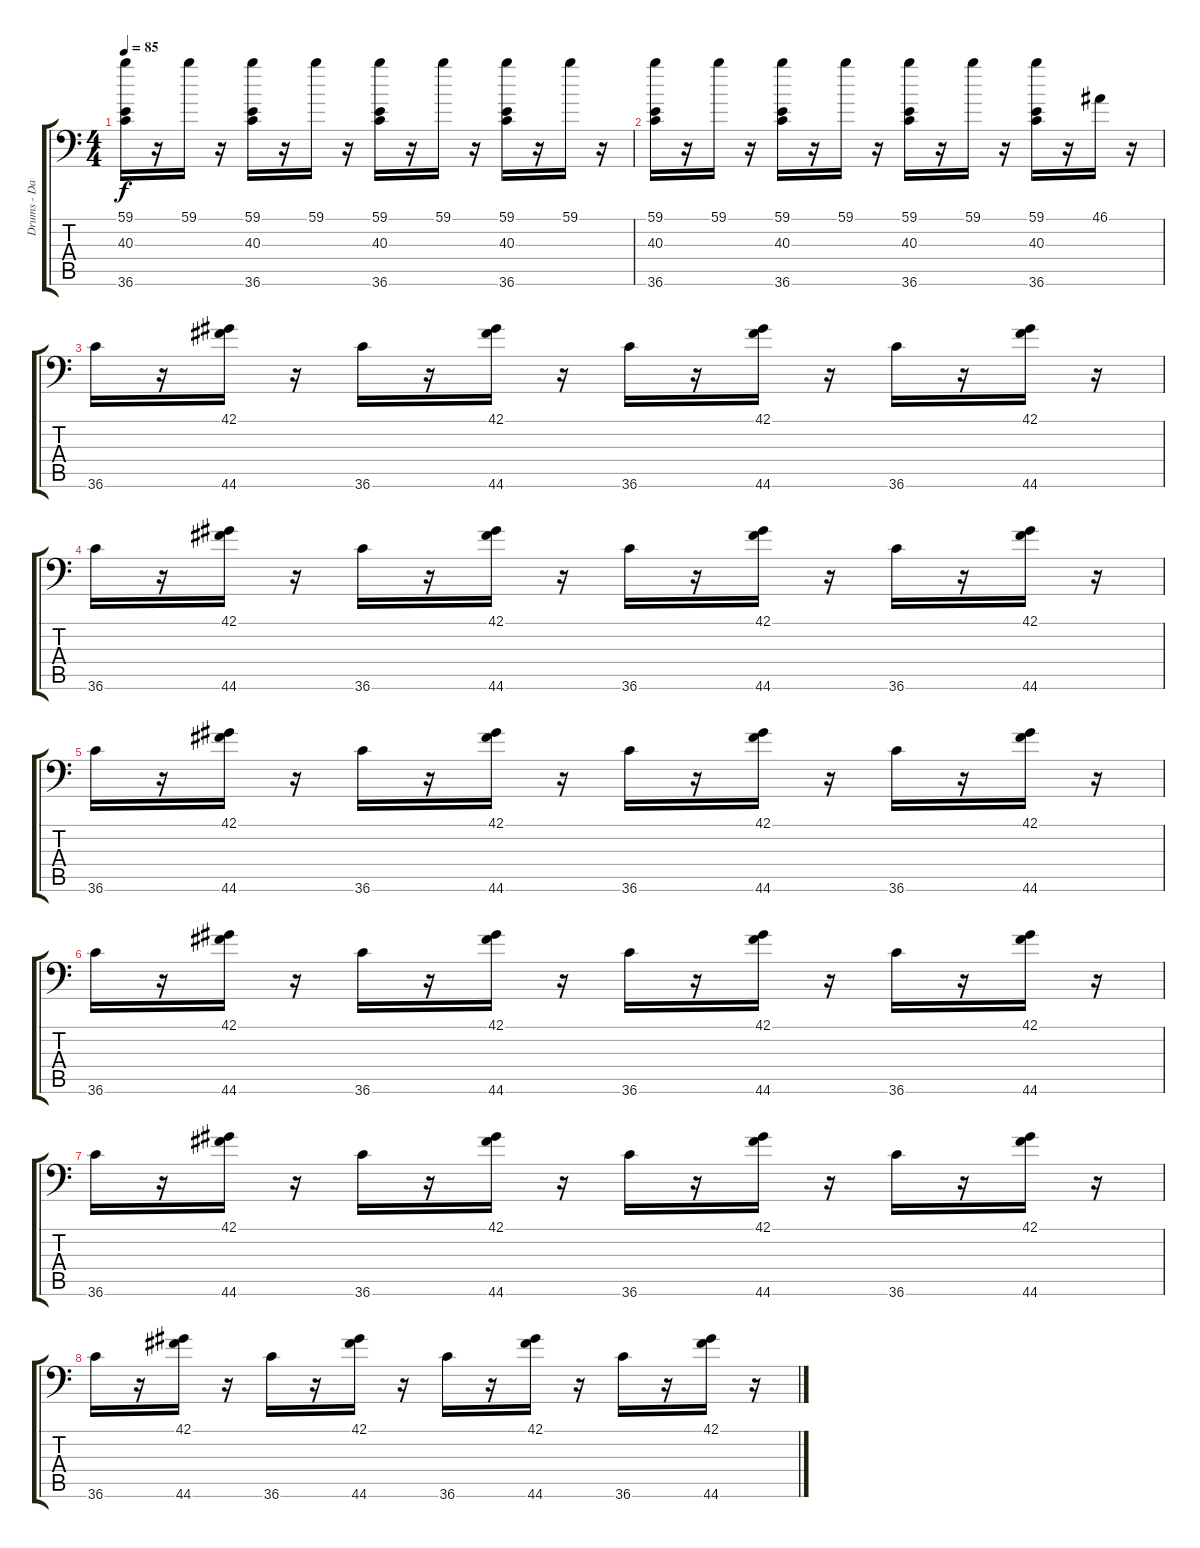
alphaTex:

\track ("Drums - Dan Flint" "Drums - Da") {instrument acousticgrandpiano}
\staff {score tabs}
\tuning (C-1 C-1 C-1 C-1 C-1 C-1) {hide}
\ts (4 4)
\tempo 85
\clef f4
\ks c
(59.1 40.3 36.6).16{dy f} r.16 59.1.16 r.16 (59.1 40.3 36.6).16 r.16 59.1.16 r.16 (59.1 40.3 36.6).16 r.16 59.1.16 r.16 (59.1 40.3 36.6).16 r.16 59.1.16 r.16 |
(59.1 40.3 36.6).16 r.16 59.1.16 r.16 (59.1 40.3 36.6).16 r.16 59.1.16 r.16 (59.1 40.3 36.6).16 r.16 59.1.16 r.16 (59.1 40.3 36.6).16 r.16 46.1.16 r.16 |
36.6.16 r.16 (42.1 44.6).16 r.16 36.6.16 r.16 (42.1 44.6).16 r.16 36.6.16 r.16 (42.1 44.6).16 r.16 36.6.16 r.16 (42.1 44.6).16 r.16 |
36.6.16 r.16 (42.1 44.6).16 r.16 36.6.16 r.16 (42.1 44.6).16 r.16 36.6.16 r.16 (42.1 44.6).16 r.16 36.6.16 r.16 (42.1 44.6).16 r.16 |
36.6.16 r.16 (42.1 44.6).16 r.16 36.6.16 r.16 (42.1 44.6).16 r.16 36.6.16 r.16 (42.1 44.6).16 r.16 36.6.16 r.16 (42.1 44.6).16 r.16 |
36.6.16 r.16 (42.1 44.6).16 r.16 36.6.16 r.16 (42.1 44.6).16 r.16 36.6.16 r.16 (42.1 44.6).16 r.16 36.6.16 r.16 (42.1 44.6).16 r.16 |
36.6.16 r.16 (42.1 44.6).16 r.16 36.6.16 r.16 (42.1 44.6).16 r.16 36.6.16 r.16 (42.1 44.6).16 r.16 36.6.16 r.16 (42.1 44.6).16 r.16 |
36.6.16 r.16 (42.1 44.6).16 r.16 36.6.16 r.16 (42.1 44.6).16 r.16 36.6.16 r.16 (42.1 44.6).16 r.16 36.6.16 r.16 (42.1 44.6).16 r.16
